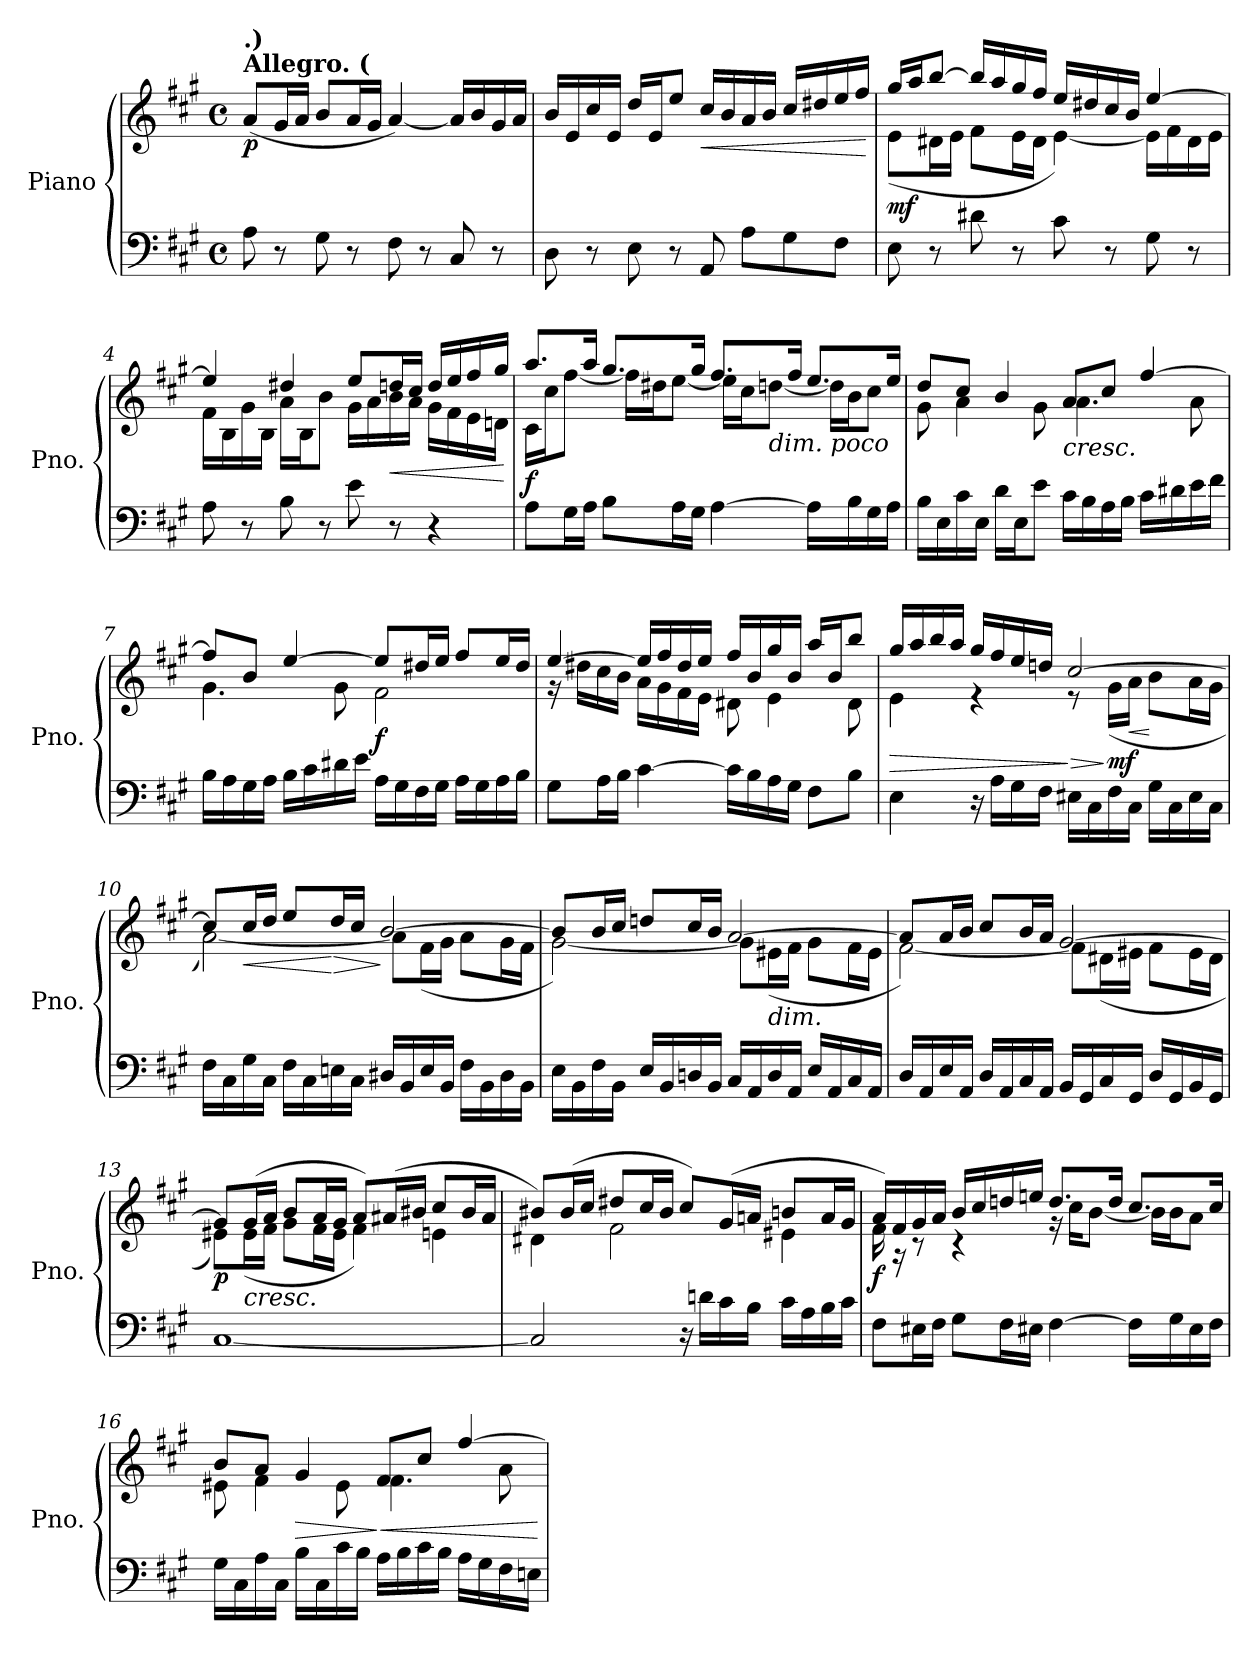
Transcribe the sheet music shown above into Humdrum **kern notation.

**kern	**kern	**dynam
*part1	*part1	*part1
*staff2	*staff1	*staff1/2
*I"Piano	*	*
*I'Pno.	*	*
*clefF4	*clefG2	*
*k[f#c#g#]	*k[f#c#g#]	*
*M4/4	*M4/4	*
*met(c)	*met(c)	*
*MM112	*MM112	*
=1	=1	=1
!	!LO:TX:a:B:t=Allegro.  (	!
!	!LO:TX:a:B:t=.)	!
!	!	!LO:DY:b
8A\	(>8a/L	p
8r	16g#/L	.
.	16a/JJ	.
8G#\	8b/L	.
8r	16a/L	.
.	16g#/JJ	.
8F#\	[4a/)	.
8r	.	.
8C#/	16a/LL]	.
.	16b/	.
8r	16g#/	.
.	16a/JJ	.
=2	=2	=2
8D\	16b/LL	.
.	16e/	.
8r	16cc#/	.
.	16e/JJ	.
8E\	16dd/LL	.
.	16e/J	.
8r	8ee/J	.
!	!	!LO:HP:b
8AA/	16cc#/LL	<
.	16b/	.
8A\L	16a/	.
.	16b/JJ	.
8G#\	16cc#/LL	.
.	16dd#X/	.
8F#\J	16ee/	.
.	16ff#/JJ	.
.	.	[
=3	=3	=3
*	*^	*
!	!	!	!LO:DY:b
8E\	16gg#/LL	(<8e\L	mf
.	16aa/J	.	.
8r	[8bb/J	16d#X\L	.
.	.	16e\JJ	.
8d#X\	16bb/LL]	8f#\L	.
.	16aa/	.	.
8r	16gg#/	16e\L	.
.	16ff#/JJ	16d#\JJ	.
8c#\	16ee/LL	[4e\)	.
.	16dd#X/	.	.
8r	16cc#/	.	.
.	16b/JJ	.	.
8G#\	[4ee/	16e\LL]	.
.	.	16f#\	.
8r	.	16d#\	.
.	.	16e\JJ	.
=4	=4	=4	=4
8A\	4ee/]	16f#\LL	.
.	.	16B\	.
8r	.	16g#\	.
.	.	16B\JJ	.
8B\	4dd#X/	16a\LL	.
.	.	16B\J	.
8r	.	8b\J	.
8e\	8ee/L	16g#\LL	.
.	.	16a\	.
!	!	!	!LO:HP:b
8r	16ddn/L	16b\	<
.	16cc#/JJ	16a\JJ	.
4r	16dd/LL	16g#\LL	.
.	16ee/	16f#\	.
.	16ff#/	16e\	.
.	16gg#/JJ	16dn\JJ	.
*	*v	*v	*
.	.	[
=5	=5	=5
*	*^	*
!	!	!	!LO:DY:b
8A\L	8.aa/L	16c#\LL	f
.	.	16cc#\J	.
16G#\L	.	[8ff#\J	.
16A\JJ	16aa/Jk	.	.
8B\L	8.gg#/L	16ff#\LL]	.
.	.	16dd#X\J	.
16A\L	.	[8ee\J	.
16G#\JJ	16gg#/Jk	.	.
[4A\	8.ff#/L	16ee\LL]	.
.	.	16cc#\J	.
!	!	!LO:TX:b:i:t=dim. poco	!
.	.	[8ddn\J	.
.	16ff#/Jk	.	.
16A\LL]	8.ee/L	16dd\LL]	.
16B\	.	16b\J	.
16G#\	.	8cc#\J	.
16A\JJ	16ee/Jk	.	.
=6	=6	=6	=6
16B\LL	8dd/L	8g#\	.
16E\	.	.	.
16c#\	8cc#/J	4a\	.
16E\JJ	.	.	.
16d\LL	4b/	.	.
16E\J	.	.	.
8e\J	.	8g#\	.
!	!LO:TX:b:i:t=cresc.	!	!
16c#\LL	8a/L	4.a\	.
16B\	.	.	.
16A\	8cc#/J	.	.
16B\JJ	.	.	.
16c#\LL	[4ff#/	.	.
16d#X\	.	.	.
16e\	.	8a\	.
16f#\JJ	.	.	.
=7	=7	=7	=7
16B\LL	8ff#/L]	4.g#\	.
16A\	.	.	.
16G#\	8b/J	.	.
16A\JJ	.	.	.
16B\LL	[4ee/	.	.
16c#\	.	.	.
16d#X\	.	8g#\	.
16e\JJ	.	.	.
!	!	!	!LO:DY:b
16A\LL	8ee/L]	2f#\	f
16G#\	.	.	.
16F#\	16dd#X/L	.	.
16G#\JJ	16ee/JJ	.	.
16A\LL	8ff#/L	.	.
16G#\	.	.	.
16A\	16ee/L	.	.
16B\JJ	16dd#/JJ	.	.
=8	=8	=8	=8
8G#\L	[4ee/	16r	.
.	.	16dd#X\LL	.
16A\L	.	16cc#\	.
16B\JJ	.	16b\JJ	.
[4c#\	16ee/LL]	16a\LL	.
.	16ff#/	16g#\	.
.	16dd#/	16f#\	.
.	16ee/JJ	16e\JJ	.
16c#\LL]	16ff#/LL	8d#X\	.
16B\	16b/	.	.
16A\	16gg#/	4e\	.
16G#\JJ	16b/JJ	.	.
8F#\L	16aa/LL	.	.
.	16b/J	.	.
8B\J	8bb/J	8d#\	.
=9	=9	=9	=9
!	!	!	!LO:HP:b
4E\	16gg#/LL	4e\	>
.	16aa/	.	.
.	16bb/	.	.
.	16aa/JJ	.	.
16r	16gg#/LL	4r	.
16A\LL	16ff#/	.	.
16G#\	16ee/	.	.
16F#\JJ	16ddn/JJ	.	.
!	!	!	!LO:HP:n=1:b
16E#X\LL	[2cc#/	8r	] >
16C#\	.	.	.
!	!	!	!LO:DY:n=1:b
16F#\	.	(<16g#\LL	] mf
!	!	!	!LO:HP:b
16C#\JJ	.	16a\JJ	<
16G#\LL	.	8b\L	[
16C#\	.	.	.
16E#\	.	16a\L	.
16C#\JJ	.	16g#\JJ	.
=10	=10	=10	=10
16F#\LL	8cc#/L]	[2a\)	.
16C#\	.	.	.
!	!	!	!LO:HP:b
16G#\	16cc#/L	.	<
16C#\JJ	16dd/JJ	.	.
16F#\LL	8ee/L	.	.
16C#\	.	.	.
!	!	!	!LO:HP:n=1:b
16En\	16dd/L	.	[ >
16C#\JJ	16cc#/JJ	.	.
16D#X/LL	[2b/	8a\L]	]
16BB/	.	.	.
16E/	.	(<16f#\L	.
16BB/JJ	.	16g#\JJ	.
16F#\LL	.	8a\L	.
16BB\	.	.	.
16D#\	.	16g#\L	.
16BB\JJ	.	16f#\JJ	.
=11	=11	=11	=11
16E\LL	8b/L]	[2g#\)	.
16BB\	.	.	.
16F#\	16b/L	.	.
16BB\JJ	16cc#/JJ	.	.
16E/LL	8ddn/L	.	.
16BB/	.	.	.
16Dn/	16cc#/L	.	.
16BB/JJ	16b/JJ	.	.
16C#/LL	[2a/	8g#\L]	.
16AA/	.	.	.
!	!	!LO:TX:b:i:t=dim.	!
16D/	.	(<16e#X\L	.
16AA/JJ	.	16f#\JJ	.
16E/LL	.	8g#\L	.
16AA/	.	.	.
16C#/	.	16f#\L	.
16AA/JJ	.	16e#\JJ	.
=12	=12	=12	=12
16D/LL	8a/L]	[2f#\)	.
16AA/	.	.	.
16E/	16a/L	.	.
16AA/JJ	16b/JJ	.	.
16D/LL	8cc#/L	.	.
16AA/	.	.	.
16C#/	16b/L	.	.
16AA/JJ	16a/JJ	.	.
16BB/LL	[2g#/	8f#\L]	.
16GG#/	.	.	.
16C#/	.	(<16d#X\L	.
16GG#/JJ	.	16e#X\JJ	.
16D/LL	.	8f#\L	.
16GG#/	.	.	.
16BB/	.	16e#\L	.
16GG#/JJ	.	16d#\JJ	.
=13	=13	=13	=13
!	!	!	!LO:DY:b
[1C#	8g#/L]	8e#X\L)	p
!	!LO:TX:b:i:t=cresc.	!	!
.	(>16g#/L	(<16e#\L	.
.	16a/JJ	16f#\JJ	.
.	8b/L	8g#\L	.
.	16a/L	16f#\L	.
.	16g#/JJ	16e#\JJ	.
.	8a/L)	4f#\)	.
.	(>16a#X/L	.	.
.	16b#X/JJ	.	.
.	8cc#/L	4en\	.
.	16b#/L	.	.
.	16a#/JJ	.	.
=14	=14	=14	=14
2C#/]	8b#X/L)	4d#X\	.
.	(>16b#/L	.	.
.	16cc#/JJ	.	.
.	8dd#X/L	2f#\	.
.	16cc#/L	.	.
.	16b#/JJ	.	.
16r	8cc#/L)	.	.
16dn\LL	.	.	.
16c#\	(>16g#/L	.	.
16B\JJ	16an/JJ	.	.
16c#\LL	8bn/L	4e#X\	.
16A\	.	.	.
16B\	16a/L	.	.
16c#\JJ	16g#/JJ	.	.
=15	=15	=15	=15
!	!	!	!LO:DY:b
8F#\L	16a/LL)	16f#\	f
.	16f#/	16r	.
16E#X\L	16g#/	8r	.
16F#\JJ	16a/JJ	.	.
8G#\L	16b/LL	4r	.
.	16cc#/	.	.
16F#\L	16ddn/	.	.
16E#X\JJ	16een/JJ	.	.
[4F#\	8.dd/L	16r	.
.	.	16cc#\KL	.
.	.	[8b\J	.
.	16dd/Jk	.	.
16F#\LL]	8.cc#/L	16b\LL]	.
16G#\	.	16b\J	.
16E#\	.	8a\J	.
16F#\JJ	16cc#/Jk	.	.
=16	=16	=16	=16
16G#\LL	8b/L	8e#X\	.
16C#\	.	.	.
16A\	8a/J	4f#\	.
16C#\JJ	.	.	.
!	!	!	!LO:HP:b
16B\LL	4g#/	.	>
16C#\	.	.	.
16c#\	.	8e#\	.
16B\JJ	.	.	.
!	!	!	!LO:HP:n=1:b
16A\LL	8f#/L	4.f#\	] <
16B\	.	.	.
16c#\	8cc#/J	.	.
16B\JJ	.	.	.
16A\LL	[4ff#/	.	.
16G#\	.	.	.
16F#\	.	8a\	.
16En\JJ	.	.	.
*	*v	*v	*
.	.	[
=	=	=
*-	*-	*-
